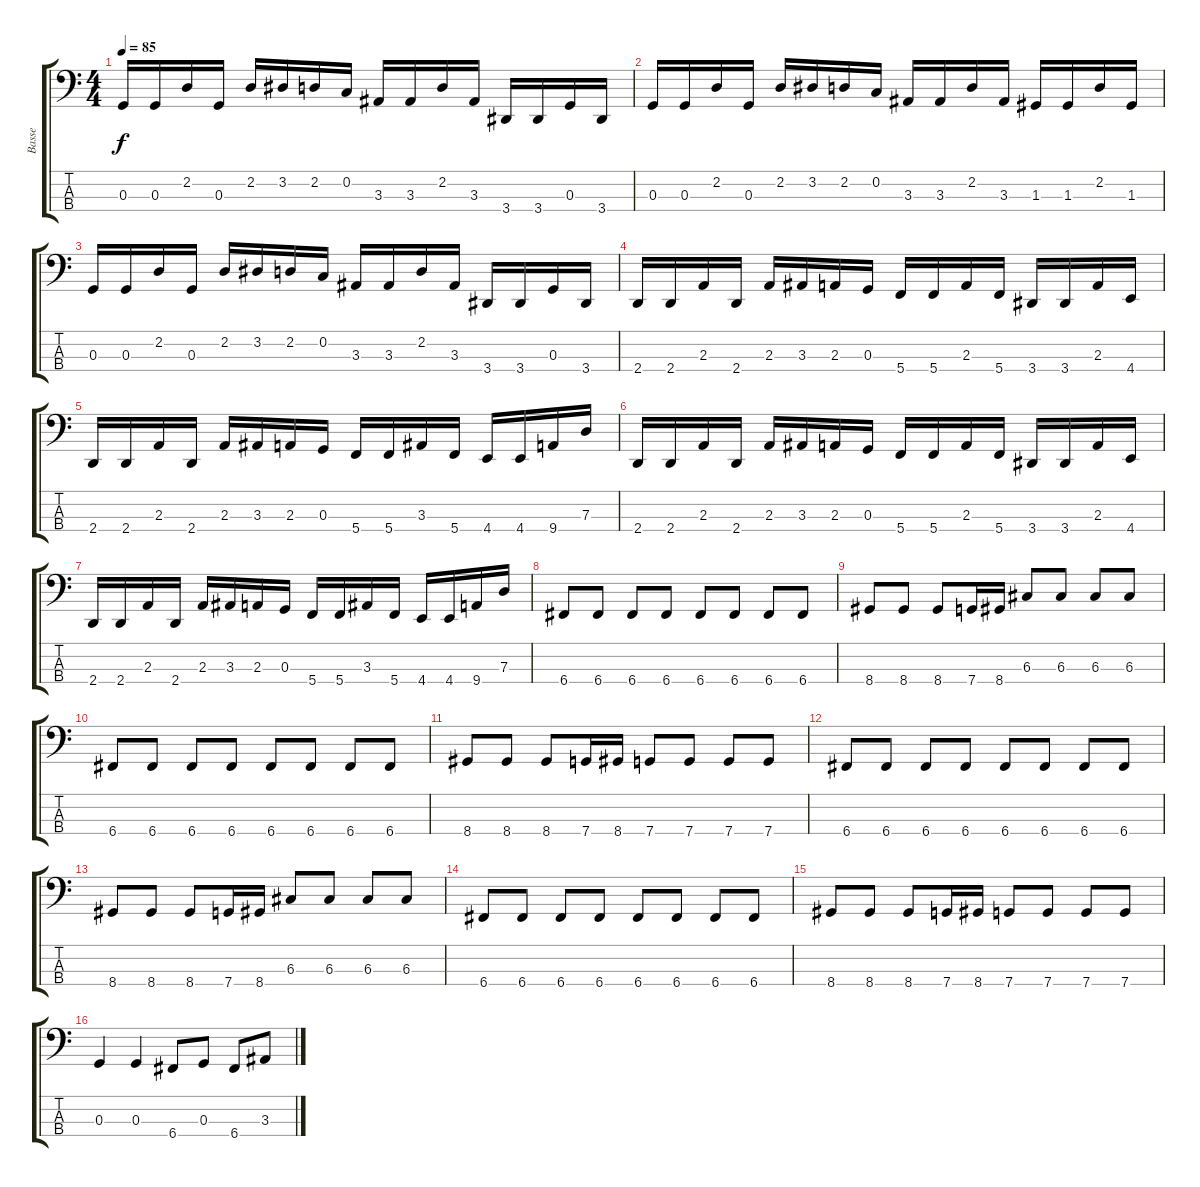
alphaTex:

\track ("Basse" "Basse") {instrument electricbassfinger}
\staff {score tabs}
\tuning (F2 C2 G1 C1) {hide}
\ts (4 4)
\tempo 85
\clef f4
\ks c
0.3.16{dy f} 0.3.16 2.2.16 0.3.16 2.2.16 3.2.16 2.2.16 0.2.16 3.3.16 3.3.16 2.2.16 3.3.16 3.4.16 3.4.16 0.3.16 3.4.16 |
0.3.16 0.3.16 2.2.16 0.3.16 2.2.16 3.2.16 2.2.16 0.2.16 3.3.16 3.3.16 2.2.16 3.3.16 1.3.16 1.3.16 2.2.16 1.3.16 |
0.3.16 0.3.16 2.2.16 0.3.16 2.2.16 3.2.16 2.2.16 0.2.16 3.3.16 3.3.16 2.2.16 3.3.16 3.4.16 3.4.16 0.3.16 3.4.16 |
2.4.16 2.4.16 2.3.16 2.4.16 2.3.16 3.3.16 2.3.16 0.3.16 5.4.16 5.4.16 2.3.16 5.4.16 3.4.16 3.4.16 2.3.16 4.4.16 |
2.4.16 2.4.16 2.3.16 2.4.16 2.3.16 3.3.16 2.3.16 0.3.16 5.4.16 5.4.16 3.3.16 5.4.16 4.4.16 4.4.16 9.4.16 7.3.16 |
2.4.16 2.4.16 2.3.16 2.4.16 2.3.16 3.3.16 2.3.16 0.3.16 5.4.16 5.4.16 2.3.16 5.4.16 3.4.16 3.4.16 2.3.16 4.4.16 |
2.4.16 2.4.16 2.3.16 2.4.16 2.3.16 3.3.16 2.3.16 0.3.16 5.4.16 5.4.16 3.3.16 5.4.16 4.4.16 4.4.16 9.4.16 7.3.16 |
6.4.8 6.4.8 6.4.8 6.4.8 6.4.8 6.4.8 6.4.8 6.4.8 |
8.4.8 8.4.8 8.4.8 7.4.16 8.4.16 6.3.8 6.3.8 6.3.8 6.3.8 |
6.4.8 6.4.8 6.4.8 6.4.8 6.4.8 6.4.8 6.4.8 6.4.8 |
8.4.8 8.4.8 8.4.8 7.4.16 8.4.16 7.4.8 7.4.8 7.4.8 7.4.8 |
6.4.8 6.4.8 6.4.8 6.4.8 6.4.8 6.4.8 6.4.8 6.4.8 |
8.4.8 8.4.8 8.4.8 7.4.16 8.4.16 6.3.8 6.3.8 6.3.8 6.3.8 |
6.4.8 6.4.8 6.4.8 6.4.8 6.4.8 6.4.8 6.4.8 6.4.8 |
8.4.8 8.4.8 8.4.8 7.4.16 8.4.16 7.4.8 7.4.8 7.4.8 7.4.8 |
0.3.4 0.3.4 6.4.8 0.3.8 6.4.8 3.3.8
